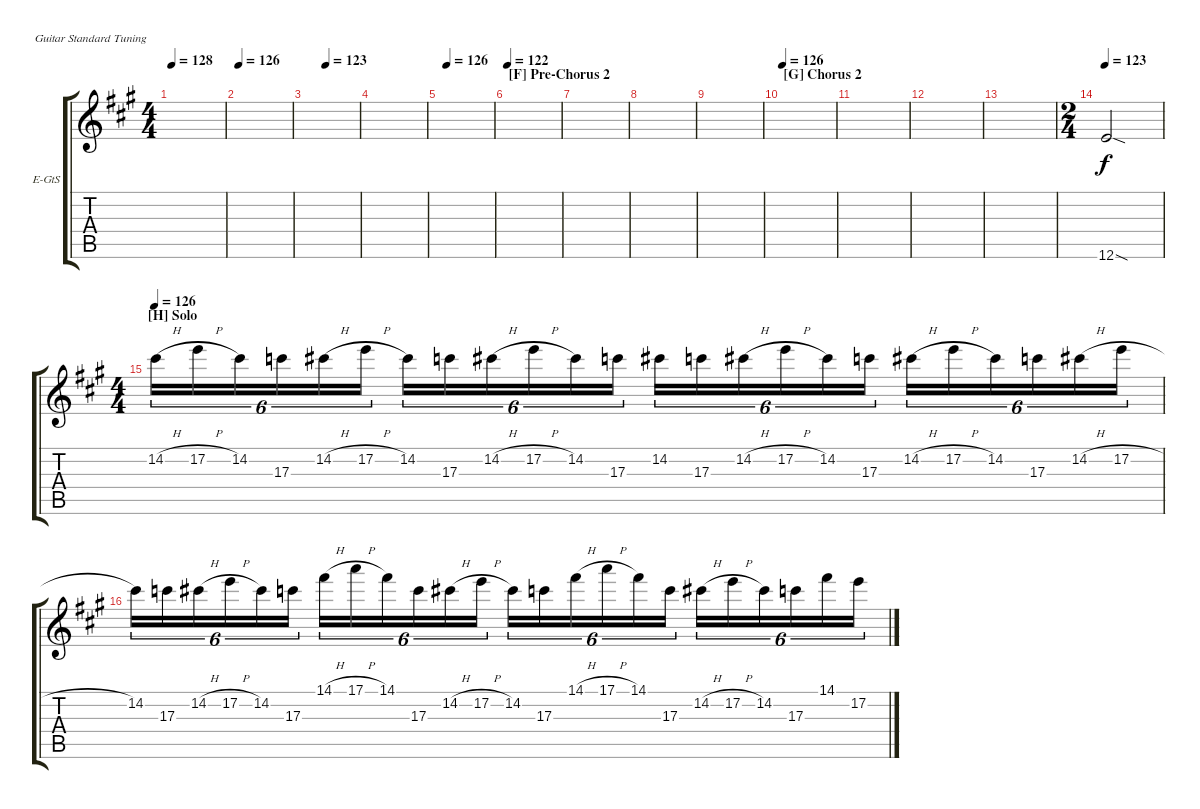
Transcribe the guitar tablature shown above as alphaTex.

\bracketExtendMode groupsimilarinstruments
\firstSystemTrackNameOrientation horizontal
\otherSystemsTrackNameOrientation horizontal
\track ("Vivian Campbell Lead" "E-GtS") {instrument electricguitarclean}
\staff {score tabs}
\tuning (E4 B3 G3 D3 A2 E2)
\ts (4 4)
\tempo 128
\clef g2
\ks f#minor
|
\tempo 126
|
\tempo (123 0.375)
|
|
\tempo (126 0.125)
|
\section ("F" "Pre-Chorus 2")
\tempo 122
|
|
|
|
\section ("G" "Chorus 2")
\tempo 126
|
|
|
|
\ts (2 4)
\tempo 123
12.6{sod}.2 |
\ts (4 4)
\section ("H" "Solo")
\tempo 126
14.2{h}.16{tu (6 4)} 17.2{h}.16{tu (6 4)} 14.2.16{tu (6 4)} 17.3.16{tu (6 4)} 14.2{h}.16{tu (6 4)} 17.2{h}.16{tu (6 4)} 14.2.16{tu (6 4)} 17.3.16{tu (6 4)} 14.2{h}.16{tu (6 4)} 17.2{h}.16{tu (6 4)} 14.2.16{tu (6 4)} 17.3.16{tu (6 4)} 14.2.16{tu (6 4)} 17.3.16{tu (6 4)} 14.2{h}.16{tu (6 4)} 17.2{h}.16{tu (6 4)} 14.2.16{tu (6 4)} 17.3.16{tu (6 4)} 14.2{h}.16{tu (6 4)} 17.2{h}.16{tu (6 4)} 14.2.16{tu (6 4)} 17.3.16{tu (6 4)} 14.2{h}.16{tu (6 4)} 17.2{h}.16{tu (6 4)} |
14.2.16{tu (6 4)} 17.3.16{tu (6 4)} 14.2{h}.16{tu (6 4)} 17.2{h}.16{tu (6 4)} 14.2.16{tu (6 4)} 17.3.16{tu (6 4)} 14.1{h}.16{tu (6 4)} 17.1{h}.16{tu (6 4)} 14.1.16{tu (6 4)} 17.3.16{tu (6 4)} 14.2{h}.16{tu (6 4)} 17.2{h}.16{tu (6 4)} 14.2.16{tu (6 4)} 17.3.16{tu (6 4)} 14.1{h}.16{tu (6 4)} 17.1{h}.16{tu (6 4)} 14.1.16{tu (6 4)} 17.3.16{tu (6 4)} 14.2{h}.16{tu (6 4)} 17.2{h}.16{tu (6 4)} 14.2.16{tu (6 4)} 17.3.16{tu (6 4)} 14.1.16{tu (6 4)} 17.2.16{tu (6 4)}
